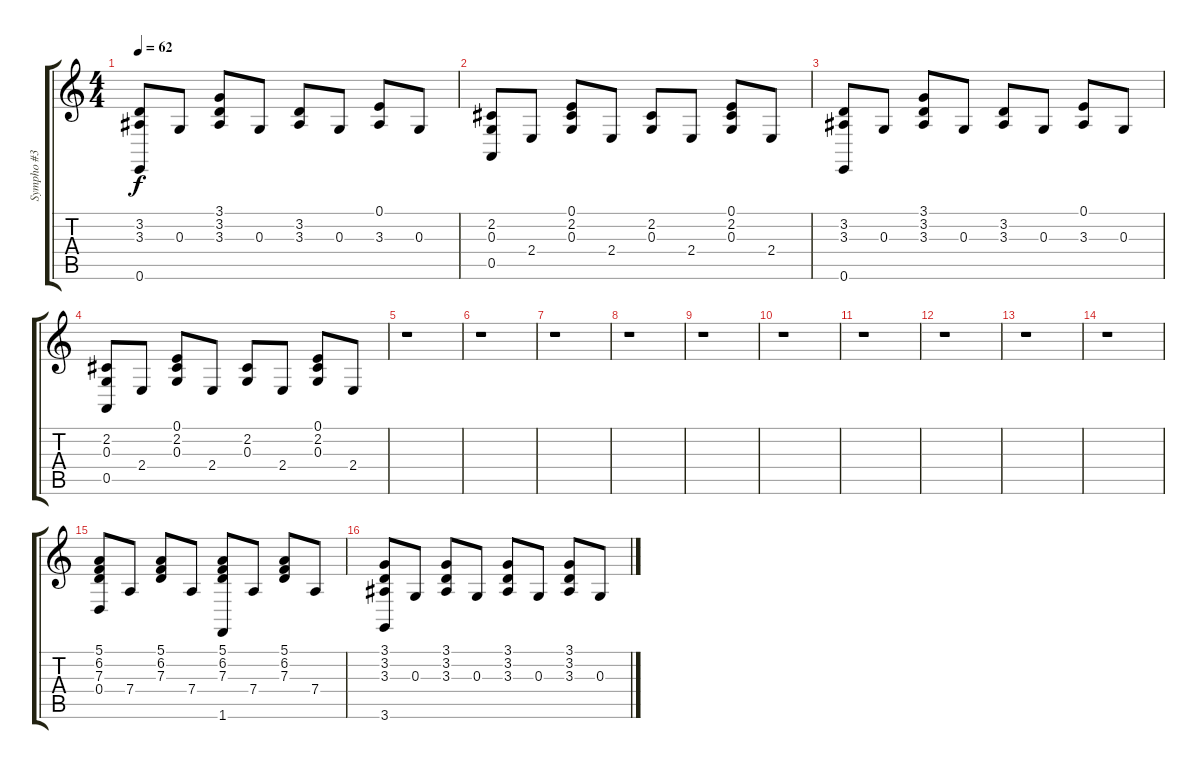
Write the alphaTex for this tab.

\track ("Sympho #3" "Sympho #3") {instrument electricgrandpiano}
\staff {score tabs}
\tuning (E4 B3 G3 D3 A2 E2) {hide}
\ts (4 4)
\tempo 62
\clef g2
\ks c
(3.2 3.3 0.6).8{dy f} 0.3.8 (3.1 3.2 3.3).8 0.3.8 (3.2 3.3).8 0.3.8 (0.1 3.3).8 0.3.8 |
(2.2 0.3 0.5).8 2.4.8 (0.1 2.2 0.3).8 2.4.8 (2.2 0.3).8 2.4.8 (0.1 2.2 0.3).8 2.4.8 |
(3.2 3.3 0.6).8 0.3.8 (3.1 3.2 3.3).8 0.3.8 (3.2 3.3).8 0.3.8 (0.1 3.3).8 0.3.8 |
(2.2 0.3 0.5).8 2.4.8 (0.1 2.2 0.3).8 2.4.8 (2.2 0.3).8 2.4.8 (0.1 2.2 0.3).8 2.4.8 |
r.1 |
r.1 |
r.1 |
r.1 |
r.1 |
r.1 |
r.1 |
r.1 |
r.1 |
r.1 |
(5.1 6.2 7.3 0.4).8 7.4.8 (5.1 6.2 7.3).8 7.4.8 (5.1 6.2 7.3 1.6).8 7.4.8 (5.1 6.2 7.3).8 7.4.8 |
(3.1 3.2 3.3 3.6).8 0.3.8 (3.1 3.2 3.3).8 0.3.8 (3.1 3.2 3.3).8 0.3.8 (3.1 3.2 3.3).8 0.3.8
